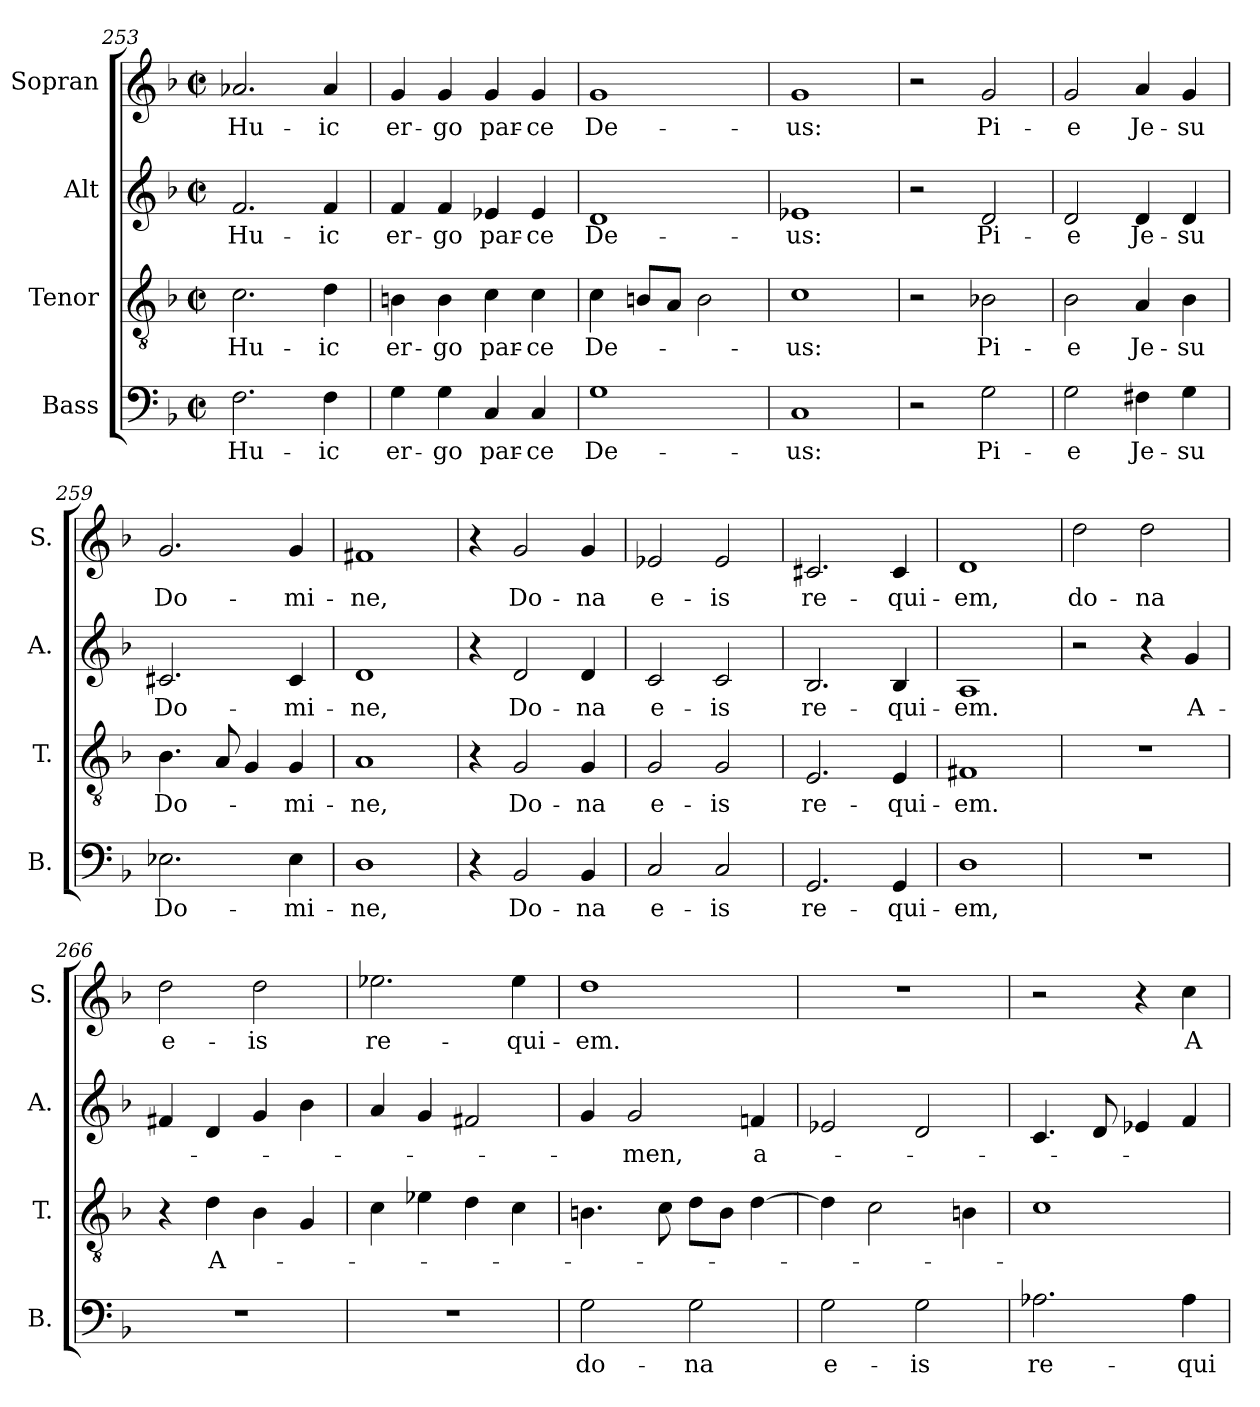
**kern	**text	**kern	**text	**kern	**text	**kern	**text
*part4	*part4	*part3	*part3	*part2	*part2	*part1	*part1
*staff4	*staff4	*staff3	*staff3	*staff2	*staff2	*staff1	*staff1
*I"Bass	*	*I"Tenor	*	*I"Alt	*	*I"Sopran	*
*I'B.	*	*I'T.	*	*I'A.	*	*I'S.	*
*clefF4	*	*clefGv2	*	*clefG2	*	*clefG2	*
*k[b-]	*	*k[b-]	*	*k[b-]	*	*k[b-]	*
*M2/2	*	*M2/2	*	*M2/2	*	*M2/2	*
*met(c|)	*	*met(c|)	*	*met(c|)	*	*met(c|)	*
=253	=253	=253	=253	=253	=253	=253	=253
!	!LO:LY:b	!	!LO:LY:b	!	!LO:LY:b	!	!LO:LY:b
2.F\	Hu-	2.c\	Hu-	2.f/	Hu-	2.a-X/	Hu-
!	!LO:LY:b	!	!LO:LY:b	!	!LO:LY:b	!	!LO:LY:b
4F\	-ic	4d\	-ic	4f/	-ic	4a-/	-ic
=254	=254	=254	=254	=254	=254	=254	=254
!	!LO:LY:b	!	!LO:LY:b	!	!LO:LY:b	!	!LO:LY:b
4G\	er-	4Bn\	er-	4f/	er-	4g/	er-
!	!LO:LY:b	!	!LO:LY:b	!	!LO:LY:b	!	!LO:LY:b
4G\	-go	4B\	-go	4f/	-go	4g/	-go
!	!LO:LY:b	!	!LO:LY:b	!	!LO:LY:b	!	!LO:LY:b
4C/	par-	4c\	par-	4e-X/	par-	4g/	par-
!	!LO:LY:b	!	!LO:LY:b	!	!LO:LY:b	!	!LO:LY:b
4C/	-ce	4c\	-ce	4e-/	-ce	4g/	-ce
=255	=255	=255	=255	=255	=255	=255	=255
!	!LO:LY:b	!	!LO:LY:b	!	!LO:LY:b	!	!LO:LY:b
1G	De-	4c\	De-	1d	De-	1g	De-
.	.	8Bn/L	.	.	.	.	.
.	.	8A/J	.	.	.	.	.
.	.	2B\	.	.	.	.	.
=256	=256	=256	=256	=256	=256	=256	=256
!	!LO:LY:b	!	!LO:LY:b	!	!LO:LY:b	!	!LO:LY:b
1C	-us:	1c	-us:	1e-X	-us:	1g	-us:
=257	=257	=257	=257	=257	=257	=257	=257
2r	.	2r	.	2r	.	2r	.
!	!LO:LY:b	!	!LO:LY:b	!	!LO:LY:b	!	!LO:LY:b
2G\	Pi-	2B-X\	Pi-	2d/	Pi-	2g/	Pi-
=258	=258	=258	=258	=258	=258	=258	=258
!	!LO:LY:b	!	!LO:LY:b	!	!LO:LY:b	!	!LO:LY:b
2G\	-e	2B-\	-e	2d/	-e	2g/	-e
!	!LO:LY:b	!	!LO:LY:b	!	!LO:LY:b	!	!LO:LY:b
4F#X\	Je-	4A/	Je-	4d/	Je-	4a/	Je-
!	!LO:LY:b	!	!LO:LY:b	!	!LO:LY:b	!	!LO:LY:b
4G\	-su	4B-\	-su	4d/	-su	4g/	-su
=259	=259	=259	=259	=259	=259	=259	=259
!	!LO:LY:b	!	!LO:LY:b	!	!LO:LY:b	!	!LO:LY:b
2.E-X\	Do-	4.B-\	Do-	2.c#X/	Do-	2.g/	Do-
.	.	8A/	.	.	.	.	.
.	.	4G/	.	.	.	.	.
!	!LO:LY:b	!	!LO:LY:b	!	!LO:LY:b	!	!LO:LY:b
4E-\	-mi-	4G/	-mi-	4c#/	-mi-	4g/	-mi-
=260	=260	=260	=260	=260	=260	=260	=260
!	!LO:LY:b	!	!LO:LY:b	!	!LO:LY:b	!	!LO:LY:b
1D	-ne,	1A	-ne,	1d	-ne,	1f#X	-ne,
=261	=261	=261	=261	=261	=261	=261	=261
4r	.	4r	.	4r	.	4r	.
!	!LO:LY:b	!	!LO:LY:b	!	!LO:LY:b	!	!LO:LY:b
2BB-/	Do-	2G/	Do-	2d/	Do-	2g/	Do-
!	!LO:LY:b	!	!LO:LY:b	!	!LO:LY:b	!	!LO:LY:b
4BB-/	-na	4G/	-na	4d/	-na	4g/	-na
!!LO:LB:g=z
=262	=262	=262	=262	=262	=262	=262	=262
!	!LO:LY:b	!	!LO:LY:b	!	!LO:LY:b	!	!LO:LY:b
2C/	e-	2G/	e-	2c/	e-	2e-X/	e-
!	!LO:LY:b	!	!LO:LY:b	!	!LO:LY:b	!	!LO:LY:b
2C/	-is	2G/	-is	2c/	-is	2e-/	-is
=263	=263	=263	=263	=263	=263	=263	=263
!	!LO:LY:b	!	!LO:LY:b	!	!LO:LY:b	!	!LO:LY:b
2.GG/	re-	2.E/	re-	2.B-/	re-	2.c#X/	re-
!	!LO:LY:b	!	!LO:LY:b	!	!LO:LY:b	!	!LO:LY:b
4GG/	-qui-	4E/	-qui-	4B-/	-qui-	4c#/	-qui-
=264	=264	=264	=264	=264	=264	=264	=264
!	!LO:LY:b	!	!LO:LY:b	!	!LO:LY:b	!	!LO:LY:b
1D	-em,	1F#X	-em.	1A	-em.	1d	-em,
=265	=265	=265	=265	=265	=265	=265	=265
!	!	!	!	!	!	!	!LO:LY:b
1r	.	1r	.	2r	.	2dd\	do-
!	!	!	!	!	!	!	!LO:LY:b
.	.	.	.	4r	.	2dd\	-na
!	!	!	!	!	!LO:LY:b	!	!
.	.	.	.	4g/	A-	.	.
=266	=266	=266	=266	=266	=266	=266	=266
!	!	!	!	!	!	!	!LO:LY:b
1r	.	4r	.	4f#X/	.	2dd\	e-
!	!	!	!LO:LY:b	!	!	!	!
.	.	4d\	-A-	4d/	.	.	.
!	!	!	!	!	!	!	!LO:LY:b
.	.	4B-\	.	4g/	.	2dd\	-is
.	.	4G/	.	4b-\	.	.	.
=267	=267	=267	=267	=267	=267	=267	=267
!	!	!	!	!	!	!	!LO:LY:b
1r	.	4c\	.	4a/	.	2.ee-X\	re-
.	.	4e-X\	.	4g/	.	.	.
.	.	4d\	.	2f#X/	.	.	.
!	!	!	!	!	!	!	!LO:LY:b
.	.	4c\	.	.	.	4ee-\	-qui-
=268	=268	=268	=268	=268	=268	=268	=268
!	!LO:LY:b	!	!	!	!	!	!LO:LY:b
2G\	do-	4.Bn\	.	4g/	.	1dd	-em.
!	!	!	!	!	!LO:LY:b	!	!
.	.	.	.	2g/	-men,	.	.
.	.	8c\	.	.	.	.	.
!	!LO:LY:b	!	!	!	!	!	!
2G\	-na	8d\L	.	.	.	.	.
.	.	8B\J	.	.	.	.	.
!	!	!	!	!	!LO:LY:b	!	!
.	.	[4d\	.	4fn/	a-	.	.
=269	=269	=269	=269	=269	=269	=269	=269
!	!LO:LY:b	!	!	!	!	!	!
2G\	e-	4d\]	.	2e-X/	.	1r	.
.	.	2c\	.	.	.	.	.
!	!LO:LY:b	!	!	!	!	!	!
2G\	-is	.	.	2d/	.	.	.
.	.	4Bn\	.	.	.	.	.
=270	=270	=270	=270	=270	=270	=270	=270
!	!LO:LY:b	!	!	!	!	!	!
2.A-X\	re--	1c	.	4.c/	.	2r	.
.	.	.	.	8d/	.	.	.
.	.	.	.	4e-X/	.	4r	.
!	!LO:LY:b	!	!	!	!	!	!LO:LY:b
4A-\	-qui-	.	.	4f/	.	4cc\	A-
=	=	=	=	=	=	=	=
*-	*-	*-	*-	*-	*-	*-	*-
